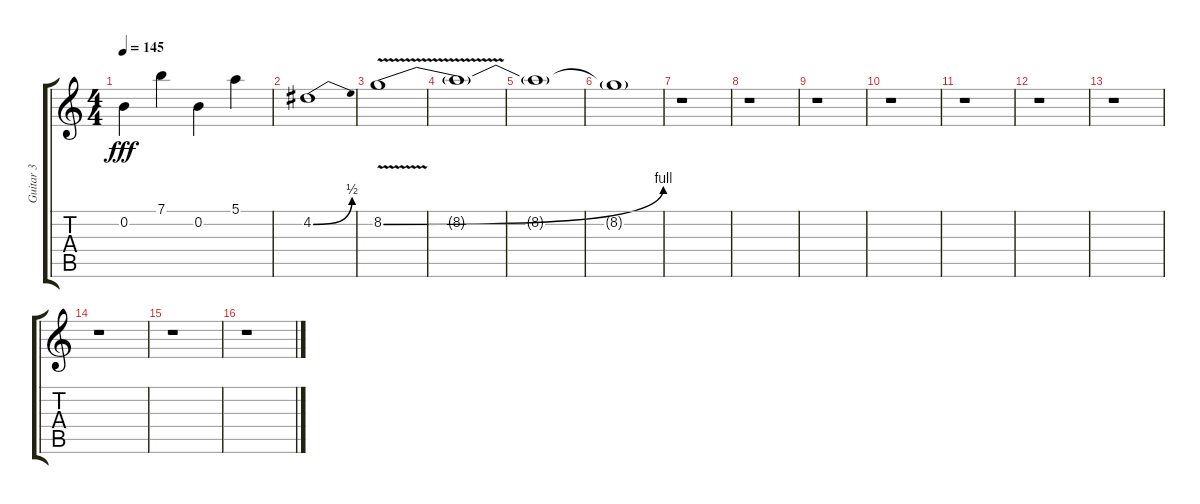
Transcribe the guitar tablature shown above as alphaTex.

\track ("Guitar 3" "Guitar 3") {instrument overdrivenguitar}
\staff {score tabs}
\tuning (E4 B3 G3 D3 A2 E2) {hide}
\ts (4 4)
\tempo 145
\clef g2
\ks c
0.2.4{dy fff} 7.1.4 0.2.4 5.1.4 |
4.2{be (bend 0 0 60 2)}.1 |
8.2{be (bend 0 0 60 4) v}.1 |
8.2{t}.1 |
8.2{t}.1 |
8.2{t}.1 |
r.1 |
r.1 |
r.1 |
r.1 |
r.1 |
r.1 |
r.1 |
r.1 |
r.1 |
r.1
